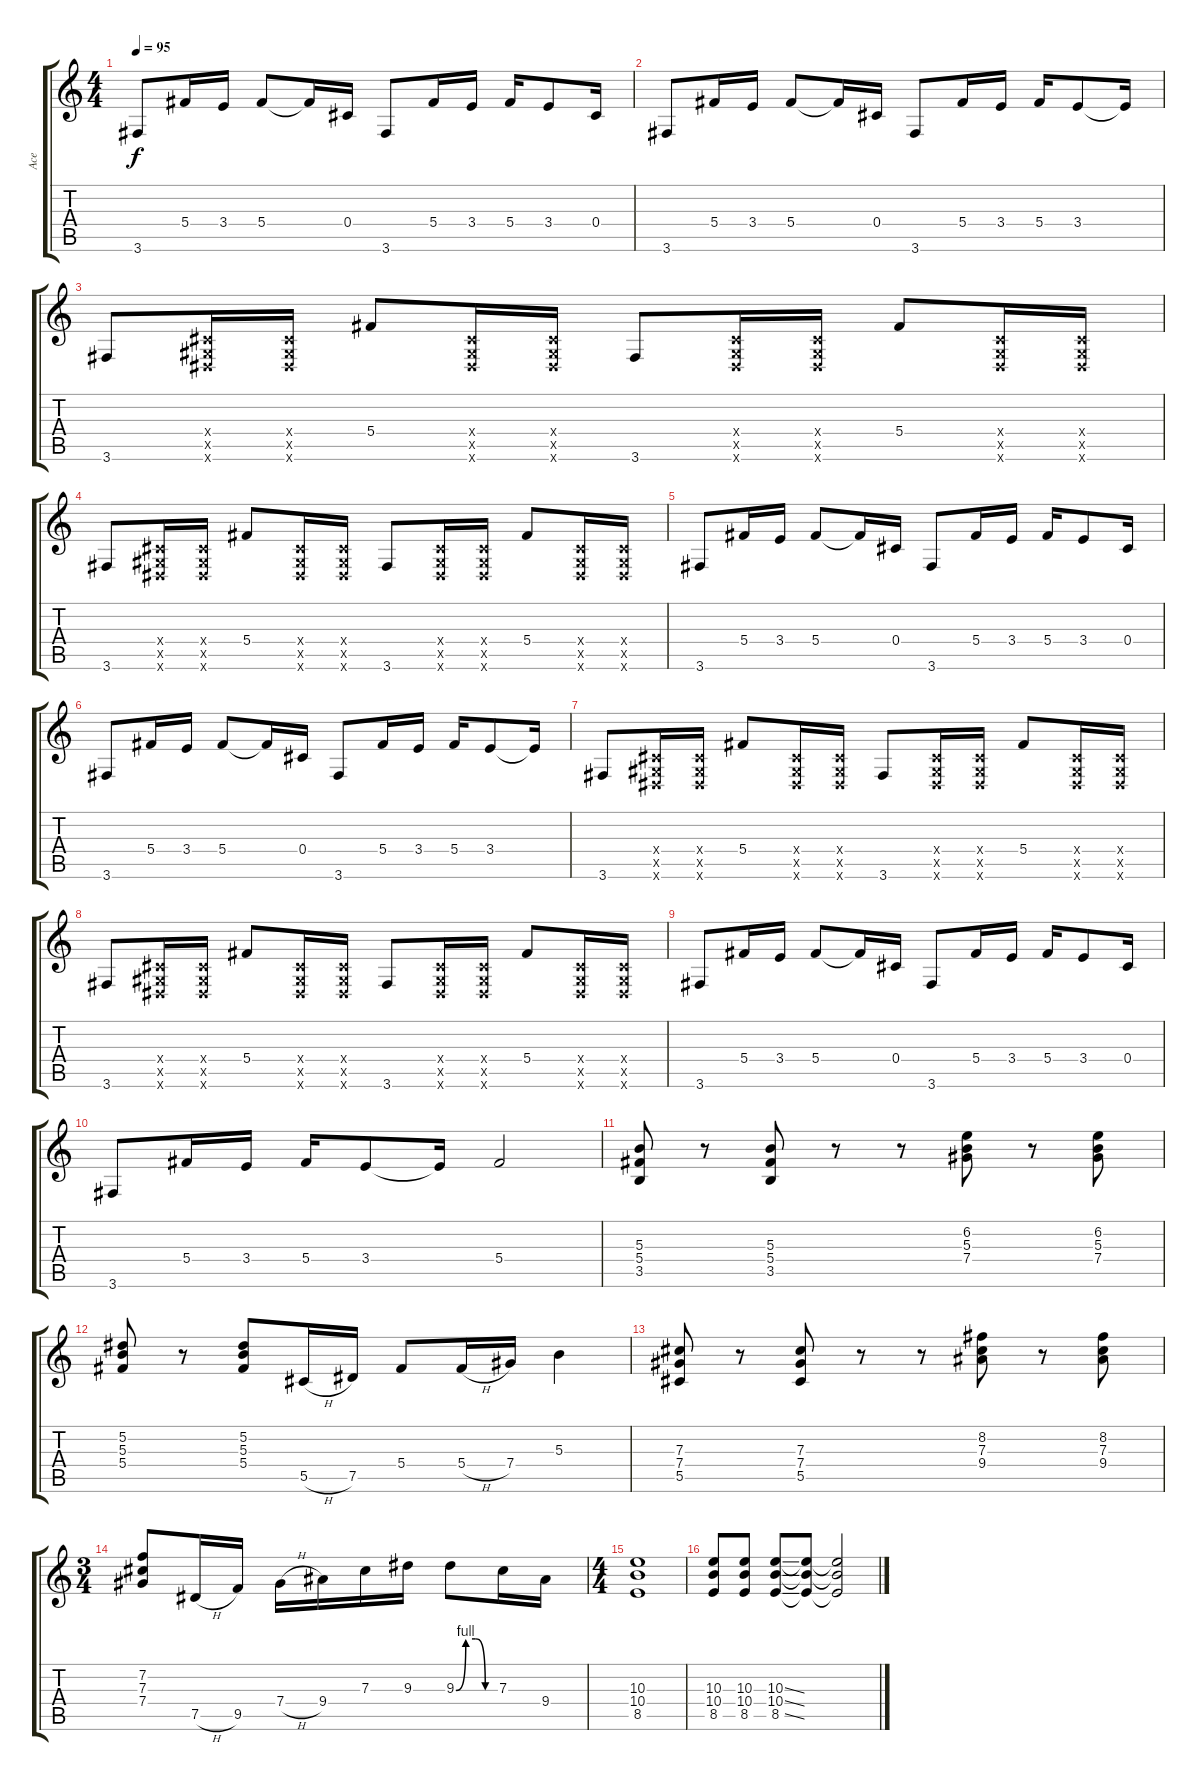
\track ("Ace" "Ace") {instrument distortionguitar}
\staff {score tabs}
\tuning (Eb4 Bb3 Gb3 Db3 Ab2 Eb2) {hide}
\ts (4 4)
\tempo 95
\clef g2
\ks c
3.6.8{dy f} 5.4.16 3.4.16 5.4.8 5.4{t}.16 0.4.16 3.6.8 5.4.16 3.4.16 5.4.16 3.4.8 0.4.16 |
3.6.8 5.4.16 3.4.16 5.4.8 5.4{t}.16 0.4.16 3.6.8 5.4.16 3.4.16 5.4.16 3.4.8 3.4{t}.16 |
3.6.8 (0.4{x} 0.5{x} 0.6{x}).16 (0.4{x} 0.5{x} 0.6{x}).16 5.4.8 (0.4{x} 0.5{x} 0.6{x}).16 (0.4{x} 0.5{x} 0.6{x}).16 3.6.8 (0.4{x} 0.5{x} 0.6{x}).16 (0.4{x} 0.5{x} 0.6{x}).16 5.4.8 (0.4{x} 0.5{x} 0.6{x}).16 (0.4{x} 0.5{x} 0.6{x}).16 |
3.6.8 (0.4{x} 0.5{x} 0.6{x}).16 (0.4{x} 0.5{x} 0.6{x}).16 5.4.8 (0.4{x} 0.5{x} 0.6{x}).16 (0.4{x} 0.5{x} 0.6{x}).16 3.6.8 (0.4{x} 0.5{x} 0.6{x}).16 (0.4{x} 0.5{x} 0.6{x}).16 5.4.8 (0.4{x} 0.5{x} 0.6{x}).16 (0.4{x} 0.5{x} 0.6{x}).16 |
3.6.8 5.4.16 3.4.16 5.4.8 5.4{t}.16 0.4.16 3.6.8 5.4.16 3.4.16 5.4.16 3.4.8 0.4.16 |
3.6.8 5.4.16 3.4.16 5.4.8 5.4{t}.16 0.4.16 3.6.8 5.4.16 3.4.16 5.4.16 3.4.8 3.4{t}.16 |
3.6.8 (0.4{x} 0.5{x} 0.6{x}).16 (0.4{x} 0.5{x} 0.6{x}).16 5.4.8 (0.4{x} 0.5{x} 0.6{x}).16 (0.4{x} 0.5{x} 0.6{x}).16 3.6.8 (0.4{x} 0.5{x} 0.6{x}).16 (0.4{x} 0.5{x} 0.6{x}).16 5.4.8 (0.4{x} 0.5{x} 0.6{x}).16 (0.4{x} 0.5{x} 0.6{x}).16 |
3.6.8 (0.4{x} 0.5{x} 0.6{x}).16 (0.4{x} 0.5{x} 0.6{x}).16 5.4.8 (0.4{x} 0.5{x} 0.6{x}).16 (0.4{x} 0.5{x} 0.6{x}).16 3.6.8 (0.4{x} 0.5{x} 0.6{x}).16 (0.4{x} 0.5{x} 0.6{x}).16 5.4.8 (0.4{x} 0.5{x} 0.6{x}).16 (0.4{x} 0.5{x} 0.6{x}).16 |
3.6.8 5.4.16 3.4.16 5.4.8 5.4{t}.16 0.4.16 3.6.8 5.4.16 3.4.16 5.4.16 3.4.8 0.4.16 |
3.6.8 5.4.16 3.4.16 5.4.16 3.4.8 3.4{t}.16 5.4.2 |
(5.3 5.4 3.5).8 r.8 (5.3 5.4 3.5).8 r.8 r.8 (6.2 5.3 7.4).8 r.8 (6.2 5.3 7.4).8 |
(5.2 5.3 5.4).8 r.8 (5.2 5.3 5.4).8 5.5{h}.16 7.5.16 5.4.8 5.4{h}.16 7.4.16 5.3.4 |
(7.3 7.4 5.5).8 r.8 (7.3 7.4 5.5).8 r.8 r.8 (8.2 7.3 9.4).8 r.8 (8.2 7.3 9.4).8 |
\ts (3 4)
(7.2 7.3 7.4).8 7.5{h}.16 9.5.16 7.4{h}.16 9.4.16 7.3.16 9.3.16 9.3{be (custom 0 0 15 4 30 4 45 0 60 0)}.8 7.3.16 9.4.16 |
\ts (4 4)
(10.3 10.4 8.5).1 |
(10.3 10.4 8.5).8 (10.3 10.4 8.5).8 (10.3{ss} 10.4{ss} 8.5{ss}).8 (10.3{t} 10.4{t} 8.5{t}).8 (10.3{t} 10.4{t} 8.5{t}).2
